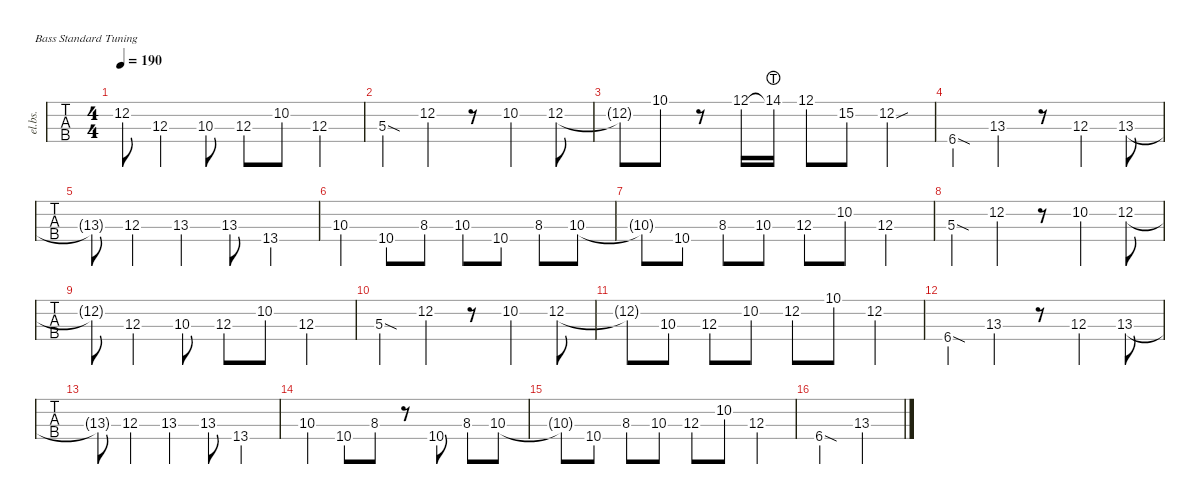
\defaultSystemsLayout 4
\hideDynamics
\bracketExtendMode nobrackets
\track ("山田リョウ" "el.bs.") {instrument electricbassfinger}
\staff {tabs}
\tuning (G2 D2 A1 E1)
\ts (4 4)
\tempo 190
\clef f4
\ks c
12.2{t}.8{dy mf} 12.3.4 10.3.8 12.3.8 10.2.8 12.3.4 |
5.3{sod}.4 12.2.4 r.8 10.2.4 12.2.8 |
12.2{t}.8 10.1.8 r.8 12.1.16 14.1{lht}.16 12.1.8 15.2.8 12.2{sou}.4 |
6.4{sod acc #}.4 13.3{acc #}.4 r.8 12.3.4 13.3{acc #}.8 |
13.3{t acc #}.8 12.3.4 13.3{acc #}.4 13.3{acc #}.8 13.4.4 |
10.3.4 10.4.8 8.3.8 10.3.8 10.4.8 8.3.8 10.3.8 |
10.3{t}.8 10.4.8 8.3.8 10.3.8 12.3.8 10.2.8 12.3.4 |
5.3{sod}.4 12.2.4 r.8 10.2.4 12.2.8 |
12.2{t}.8 12.3.4 10.3.8 12.3.8 10.2.8 12.3.4 |
5.3{sod}.4 12.2.4 r.8 10.2.4 12.2.8 |
12.2{t}.8 10.3.8 12.3.8 10.2.8 12.2.8 10.1.8 12.2.4 |
6.4{sod acc #}.4 13.3{acc #}.4 r.8 12.3.4 13.3{acc #}.8 |
13.3{t acc #}.8 12.3.4 13.3{acc #}.4 13.3{acc #}.8 13.4.4 |
10.3.4 10.4.8 8.3.8 r.8 10.4.8 8.3.8 10.3.8 |
10.3{t}.8 10.4.8 8.3.8 10.3.8 12.3.8 10.2.8 12.3.4 |
6.4{sod acc #}.2 13.3{acc #}.2
